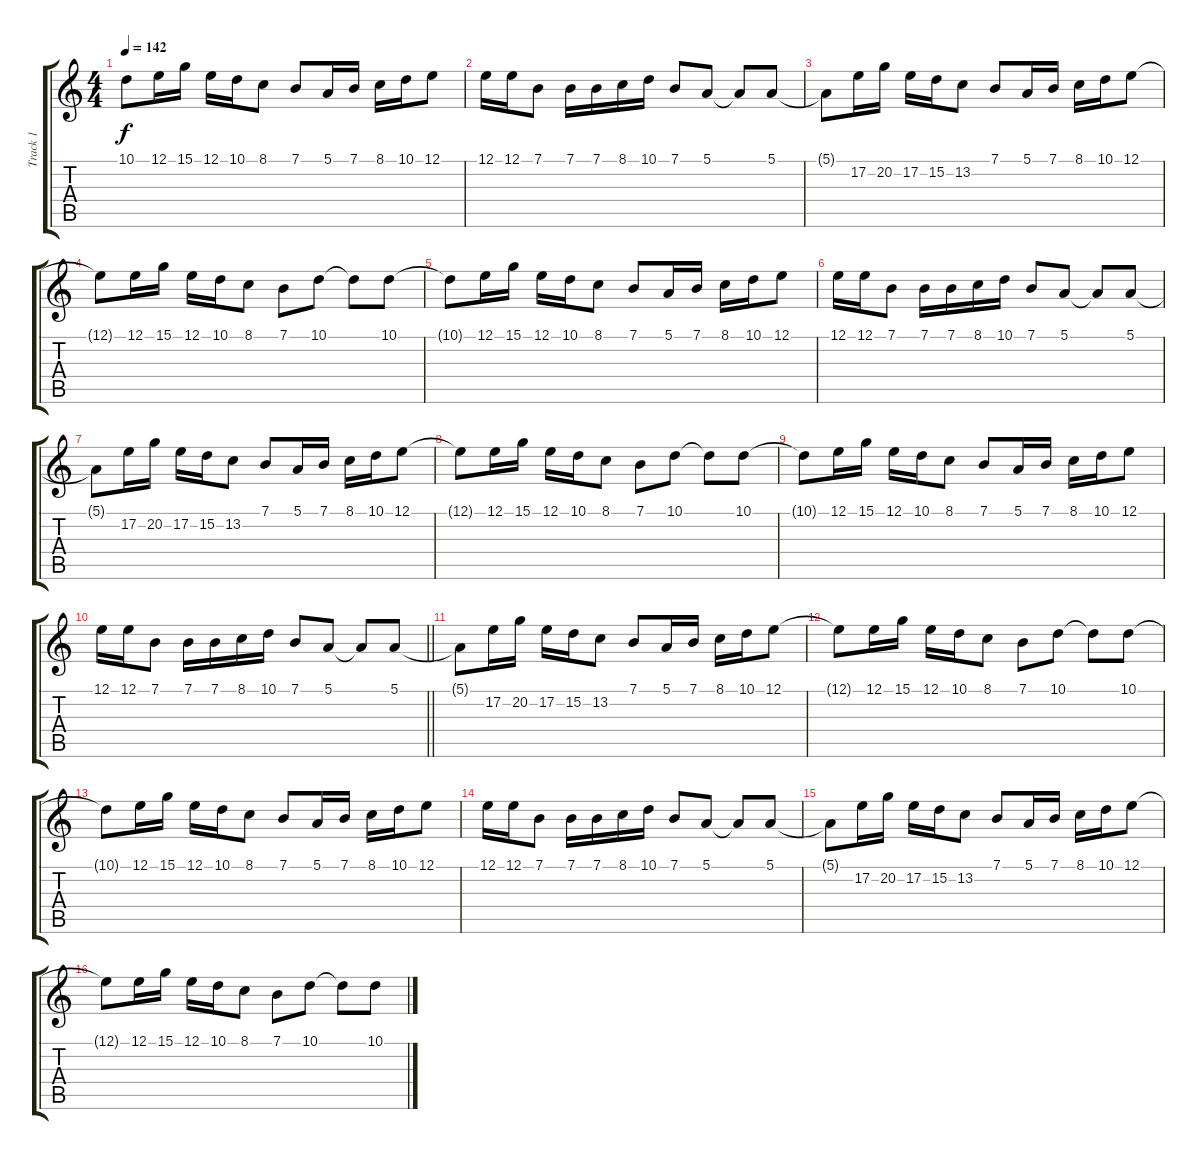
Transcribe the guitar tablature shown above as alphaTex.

\track ("Track 1" "Track 1") {instrument accordion}
\staff {score tabs}
\tuning (E4 B3 G3 D3 A2 E2) {hide}
\ts (4 4)
\tempo 142
\clef g2
\ks c
10.1{t}.8{dy f} 12.1.16 15.1.16 12.1.16 10.1.16 8.1.8 7.1.8 5.1.16 7.1.16 8.1.16 10.1.16 12.1.8 |
12.1.16 12.1.16 7.1.8 7.1.16 7.1.16 8.1.16 10.1.16 7.1.8 5.1.8 5.1{t}.8 5.1.8 |
5.1{t}.8 17.2.16{volume 13} 20.2.16 17.2.16 15.2.16 13.2.8 7.1.8 5.1.16 7.1.16 8.1.16 10.1.16 12.1.8 |
12.1{t}.8 12.1.16 15.1.16 12.1.16 10.1.16 8.1.8 7.1.8 10.1.8 10.1{t}.8 10.1.8 |
10.1{t}.8 12.1.16 15.1.16 12.1.16 10.1.16 8.1.8 7.1.8 5.1.16 7.1.16 8.1.16 10.1.16 12.1.8 |
12.1.16 12.1.16 7.1.8 7.1.16 7.1.16 8.1.16 10.1.16 7.1.8 5.1.8 5.1{t}.8 5.1.8 |
5.1{t}.8 17.2.16{volume 13} 20.2.16 17.2.16 15.2.16 13.2.8 7.1.8 5.1.16 7.1.16 8.1.16 10.1.16 12.1.8 |
12.1{t}.8 12.1.16 15.1.16 12.1.16 10.1.16 8.1.8 7.1.8 10.1.8 10.1{t}.8 10.1.8 |
10.1{t}.8 12.1.16 15.1.16 12.1.16 10.1.16 8.1.8 7.1.8 5.1.16 7.1.16 8.1.16 10.1.16 12.1.8 |
\barLineRight lightlight
12.1.16 12.1.16 7.1.8 7.1.16 7.1.16 8.1.16 10.1.16 7.1.8 5.1.8 5.1{t}.8 5.1.8 |
\section ("" "")
5.1{t}.8 17.2.16{volume 13} 20.2.16 17.2.16 15.2.16 13.2.8 7.1.8 5.1.16 7.1.16 8.1.16 10.1.16 12.1.8 |
12.1{t}.8 12.1.16 15.1.16 12.1.16 10.1.16 8.1.8 7.1.8 10.1.8 10.1{t}.8 10.1.8 |
10.1{t}.8 12.1.16 15.1.16 12.1.16 10.1.16 8.1.8 7.1.8 5.1.16 7.1.16 8.1.16 10.1.16 12.1.8 |
12.1.16 12.1.16 7.1.8 7.1.16 7.1.16 8.1.16 10.1.16 7.1.8 5.1.8 5.1{t}.8 5.1.8 |
5.1{t}.8 17.2.16{volume 13} 20.2.16 17.2.16 15.2.16 13.2.8 7.1.8 5.1.16 7.1.16 8.1.16 10.1.16 12.1.8 |
12.1{t}.8 12.1.16 15.1.16 12.1.16 10.1.16 8.1.8 7.1.8 10.1.8 10.1{t}.8 10.1.8
